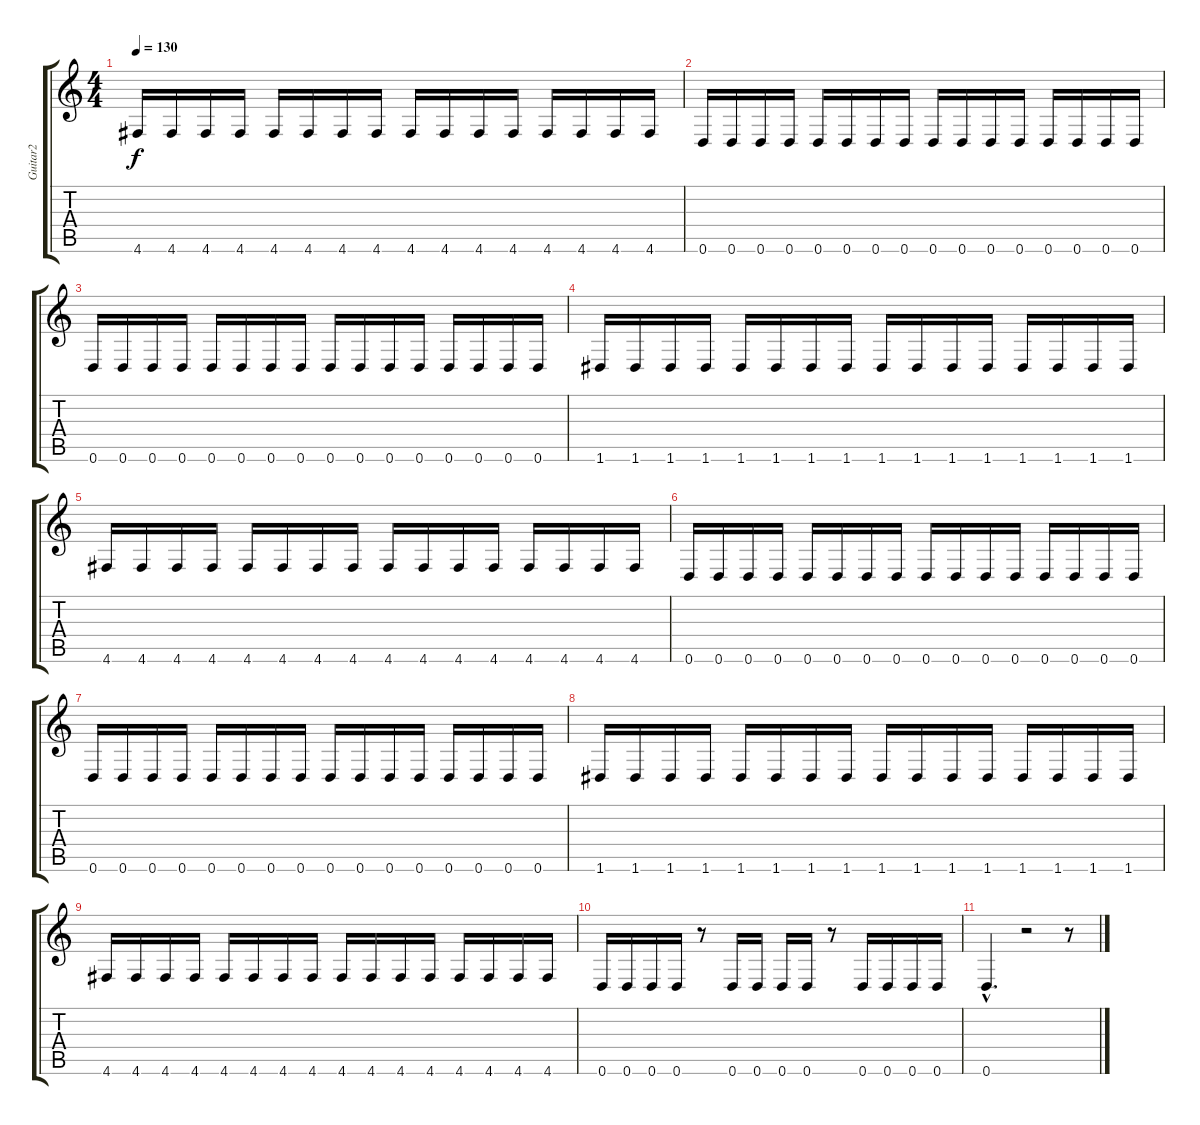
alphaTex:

\track ("Guitar2" "Guitar2") {instrument distortionguitar}
\staff {score tabs}
\tuning (D4 A3 F3 C3 G2 D2) {hide}
\ts (4 4)
\tempo 130
\clef g2
\ks c
4.6.16{dy f} 4.6.16 4.6.16 4.6.16 4.6.16 4.6.16 4.6.16 4.6.16 4.6.16 4.6.16 4.6.16 4.6.16 4.6.16 4.6.16 4.6.16 4.6.16 |
0.6.16 0.6.16 0.6.16 0.6.16 0.6.16 0.6.16 0.6.16 0.6.16 0.6.16 0.6.16 0.6.16 0.6.16 0.6.16 0.6.16 0.6.16 0.6.16 |
0.6.16 0.6.16 0.6.16 0.6.16 0.6.16 0.6.16 0.6.16 0.6.16 0.6.16 0.6.16 0.6.16 0.6.16 0.6.16 0.6.16 0.6.16 0.6.16 |
1.6.16 1.6.16 1.6.16 1.6.16 1.6.16 1.6.16 1.6.16 1.6.16 1.6.16 1.6.16 1.6.16 1.6.16 1.6.16 1.6.16 1.6.16 1.6.16 |
4.6.16 4.6.16 4.6.16 4.6.16 4.6.16 4.6.16 4.6.16 4.6.16 4.6.16 4.6.16 4.6.16 4.6.16 4.6.16 4.6.16 4.6.16 4.6.16 |
0.6.16 0.6.16 0.6.16 0.6.16 0.6.16 0.6.16 0.6.16 0.6.16 0.6.16 0.6.16 0.6.16 0.6.16 0.6.16 0.6.16 0.6.16 0.6.16 |
0.6.16 0.6.16 0.6.16 0.6.16 0.6.16 0.6.16 0.6.16 0.6.16 0.6.16 0.6.16 0.6.16 0.6.16 0.6.16 0.6.16 0.6.16 0.6.16 |
1.6.16 1.6.16 1.6.16 1.6.16 1.6.16 1.6.16 1.6.16 1.6.16 1.6.16 1.6.16 1.6.16 1.6.16 1.6.16 1.6.16 1.6.16 1.6.16 |
4.6.16 4.6.16 4.6.16 4.6.16 4.6.16 4.6.16 4.6.16 4.6.16 4.6.16 4.6.16 4.6.16 4.6.16 4.6.16 4.6.16 4.6.16 4.6.16 |
0.6.16 0.6.16 0.6.16 0.6.16 r.8 0.6.16 0.6.16 0.6.16 0.6.16 r.8 0.6.16 0.6.16 0.6.16 0.6.16 |
0.6{hac}.4{d} r.2 r.8
